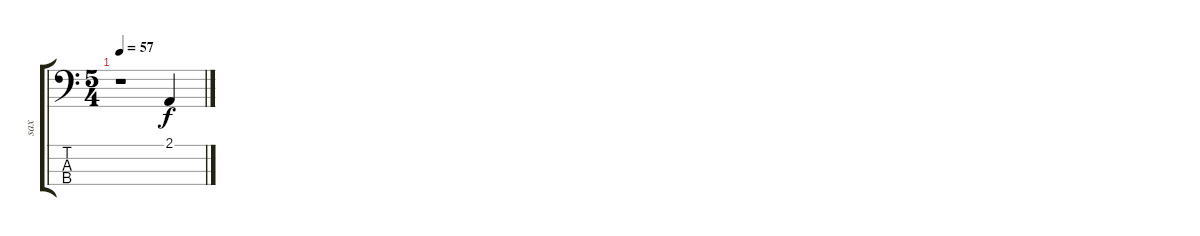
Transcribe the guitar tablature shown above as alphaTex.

\track ("sax" "sax") {instrument altosax}
\staff {score tabs}
\tuning (G2 D2 A1 E1) {hide}
\ts (5 4)
\tempo 57
\clef f4
\ks c
r.1{dy f} 2.1.4
